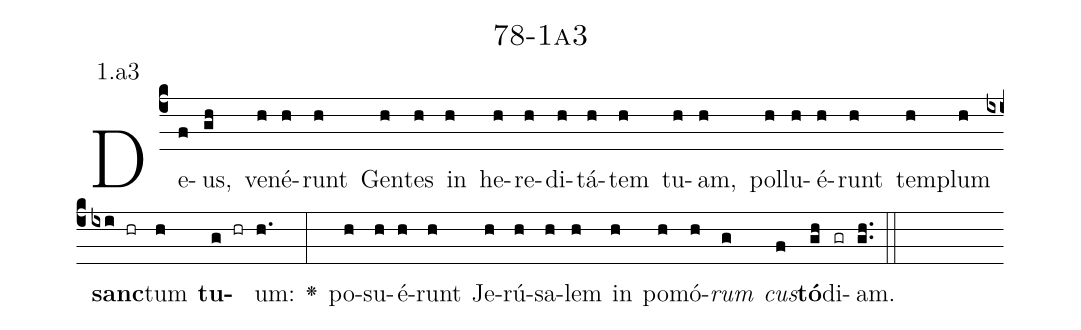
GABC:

name: 78-1a3;
annotation: 1.a3;
%%
(c4)De(f)us,(gh) ve(h)né(h)runt(h) Gen(h)tes(h) in(h) he(h)re(h)di(h)tá(h)tem(h) tu(h)am,(h) pol(h)lu(h)é(h)runt(h) tem(h)plum(h) <b>sanc</b>(ixi hr)tum(h) <b>tu</b>(g hr)um:(h.) <v>\greheightstar</v>(:) po(h)su(h)é(h)runt(h) Je(h)rú(h)sa(h)lem(h) in(h) po(h)mó(h)<i>rum</i>(g) <i>cus</i>(f)<b>tó</b>(gh)di(gr)am.(gh..) (::)


%E(h) u(h) o(g) u(f) a(gh) e.(gh..) (::)
